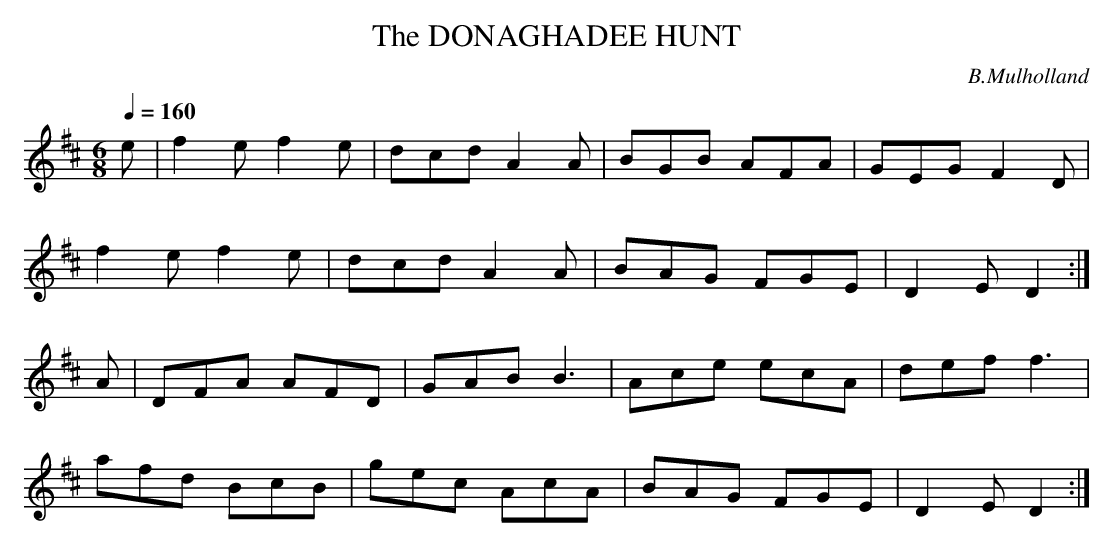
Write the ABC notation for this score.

X:1
T:DONAGHADEE HUNT, The
C:B.Mulholland
Q:1/4=160
L:1/8
M:6/8
K:D
e|f2e f2e|dcd A2A|BGB AFA|GEG F2D|
f2e f2e|dcd A2A|BAG FGE|D2E D2 :|
A|DFA AFD|GAB B3|Ace ecA|def f3|
afd BcB|gec AcA|BAG FGE|D2E D2 :|
